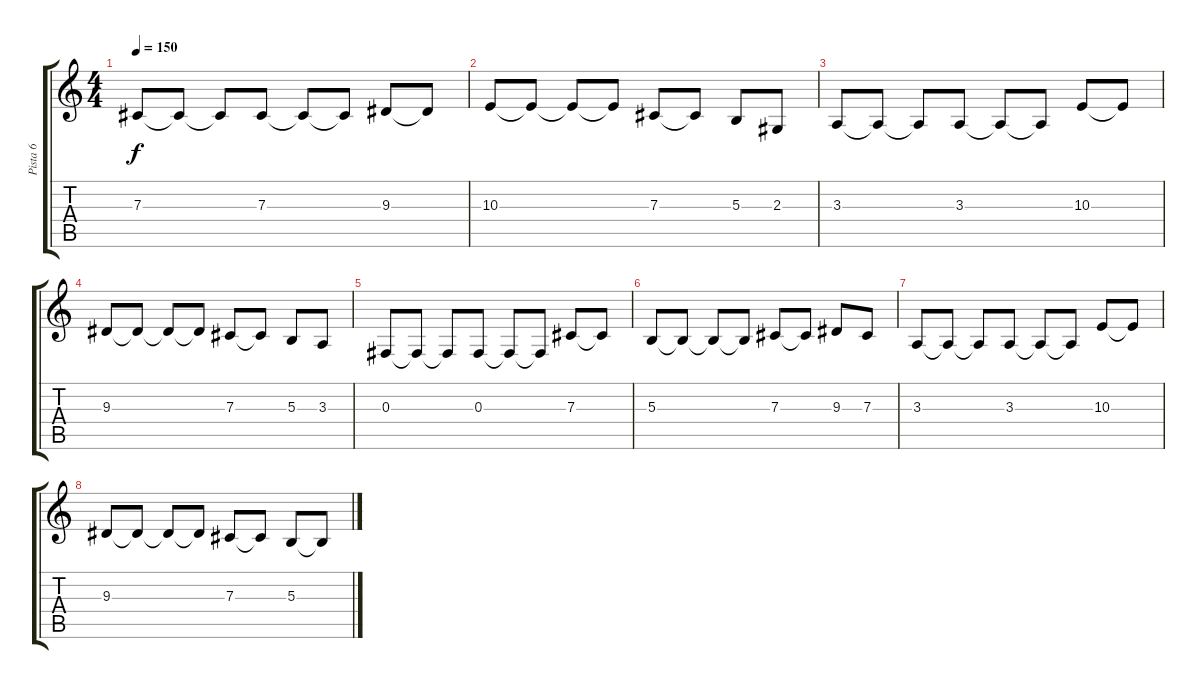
\track ("Pista 6" "Pista 6") {instrument stringensemble1}
\staff {score tabs}
\tuning (Eb4 Bb3 Gb3 Db3 Ab2 Eb2) {hide}
\ts (4 4)
\tempo 150
\clef g2
\ks c
7.3.8{dy f instrument stringensemble1} 7.3{t}.8 7.3{t}.8 7.3.8 7.3{t}.8 7.3{t}.8 9.3.8 9.3{t}.8 |
10.3.8 10.3{t}.8 10.3{t}.8 10.3{t}.8 7.3.8 7.3{t}.8 5.3.8 2.3.8 |
3.3.8 3.3{t}.8 3.3{t}.8 3.3.8 3.3{t}.8 3.3{t}.8 10.3.8 10.3{t}.8 |
9.3.8 9.3{t}.8 9.3{t}.8 9.3{t}.8 7.3.8 7.3{t}.8 5.3.8 3.3.8 |
0.3.8 0.3{t}.8 0.3{t}.8 0.3.8 0.3{t}.8 0.3{t}.8 7.3.8 7.3{t}.8 |
5.3.8 5.3{t}.8 5.3{t}.8 5.3{t}.8 7.3.8 7.3{t}.8 9.3.8 7.3.8 |
3.3.8 3.3{t}.8 3.3{t}.8 3.3.8 3.3{t}.8 3.3{t}.8 10.3.8 10.3{t}.8 |
9.3.8 9.3{t}.8 9.3{t}.8 9.3{t}.8 7.3.8 7.3{t}.8 5.3.8 5.3{t}.8
